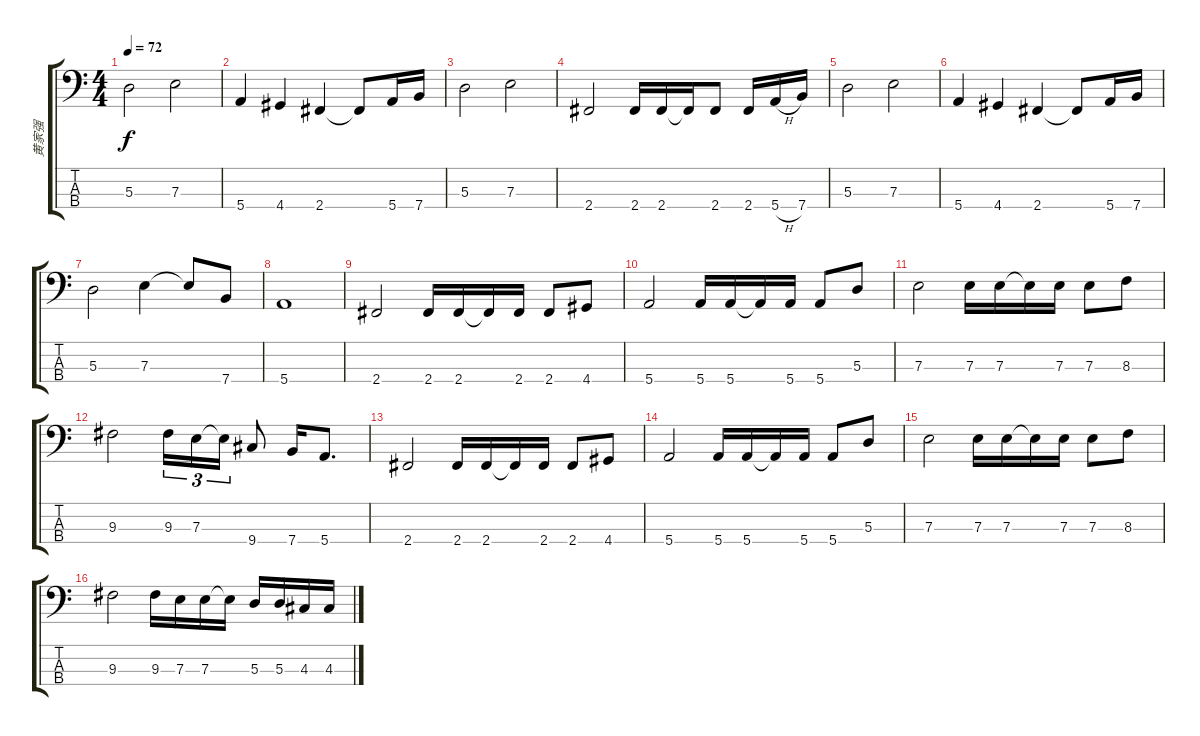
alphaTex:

\track ("黄家强" "黄家强") {instrument electricbassfinger}
\staff {score tabs}
\tuning (G2 D2 A1 E1) {hide}
\ts (4 4)
\tempo 72
\clef f4
\ks c
5.3.2{dy f} 7.3.2 |
5.4.4 4.4.4 2.4.4 2.4{t}.8 5.4.16 7.4.16 |
5.3.2 7.3.2 |
2.4.2 2.4.16 2.4.16 2.4{t}.16 2.4.8 2.4.16 5.4{h}.16 7.4.16 |
5.3.2 7.3.2 |
5.4.4 4.4.4 2.4.4 2.4{t}.8 5.4.16 7.4.16 |
5.3.2 7.3.4 7.3{t}.8 7.4.8 |
5.4.1 |
2.4.2 2.4.16 2.4.16 2.4{t}.16 2.4.16 2.4.8 4.4.8 |
5.4.2 5.4.16 5.4.16 5.4{t}.16 5.4.16 5.4.8 5.3.8 |
7.3.2 7.3.16 7.3.16 7.3{t}.16 7.3.16 7.3.8 8.3.8 |
9.3.2 9.3.16{tu (3 2)} 7.3.16{tu (3 2)} 7.3{t}.16{tu (3 2)} 9.4.8 7.4.16 5.4.8{d} |
2.4.2 2.4.16 2.4.16 2.4{t}.16 2.4.16 2.4.8 4.4.8 |
5.4.2 5.4.16 5.4.16 5.4{t}.16 5.4.16 5.4.8 5.3.8 |
7.3.2 7.3.16 7.3.16 7.3{t}.16 7.3.16 7.3.8 8.3.8 |
9.3.2 9.3.16 7.3.16 7.3.16 7.3{t}.16 5.3.16 5.3.16 4.3.16 4.3.16
